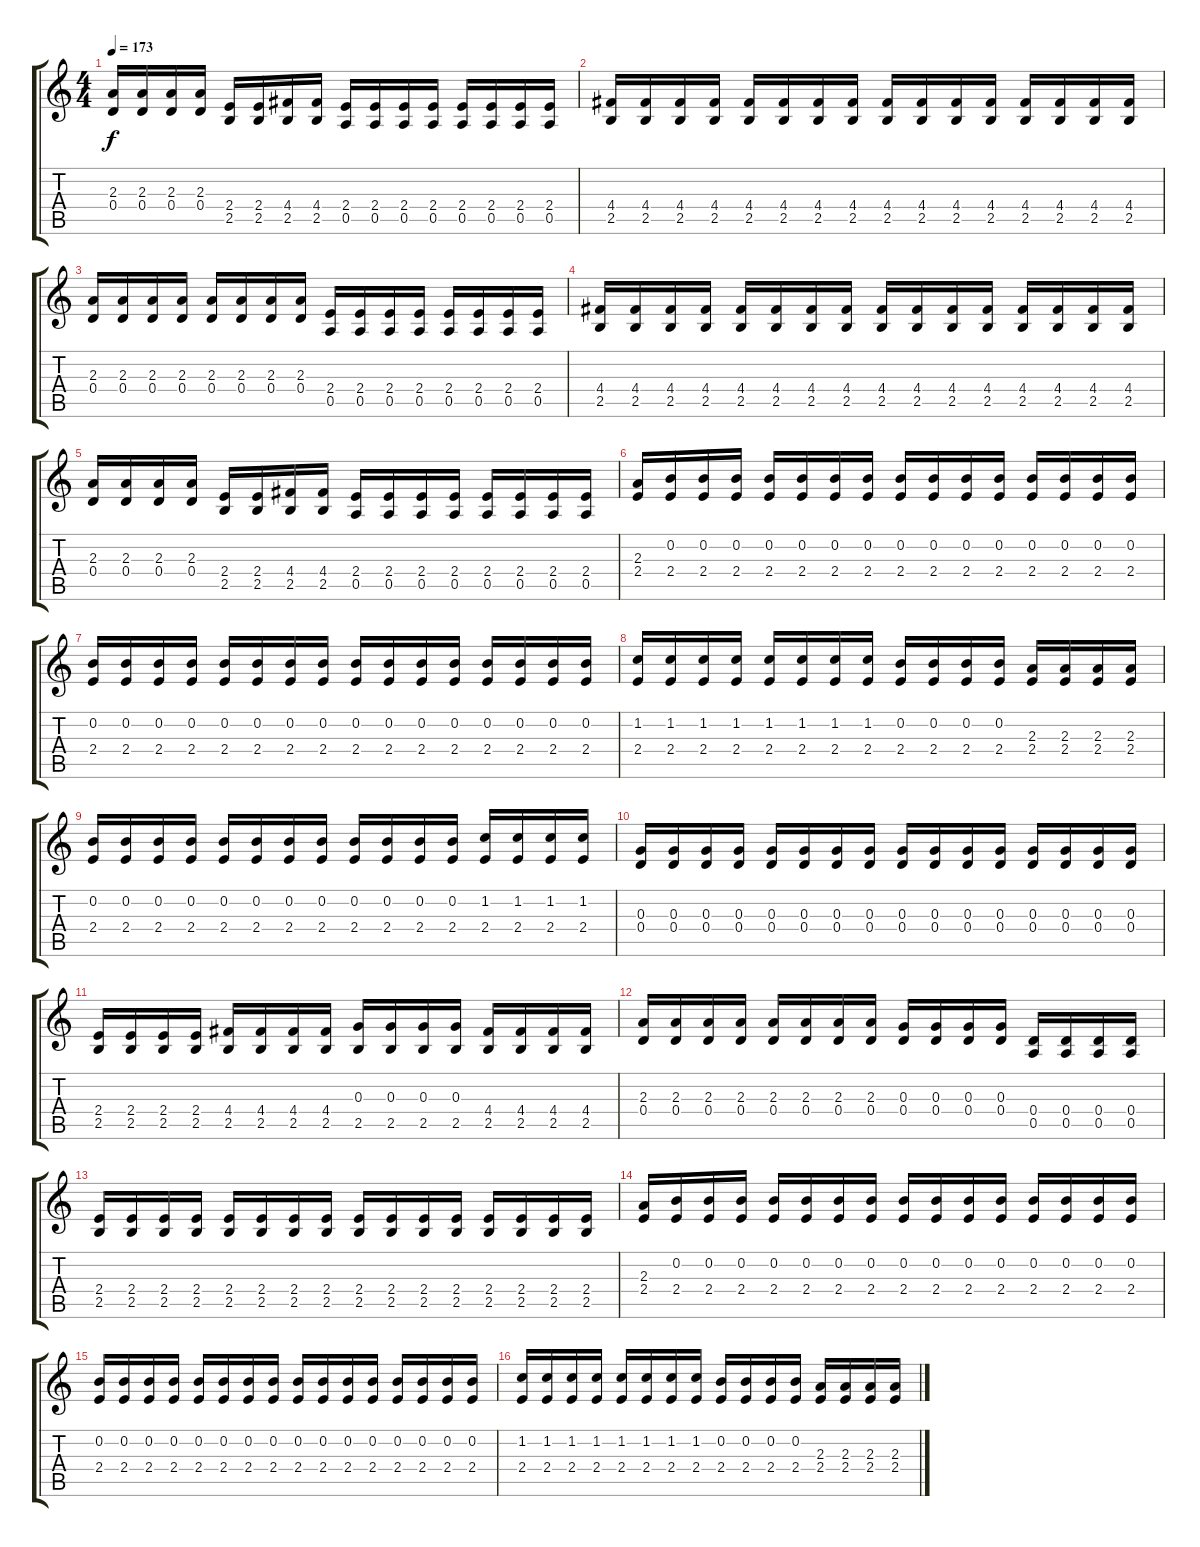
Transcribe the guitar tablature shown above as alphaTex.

\track "" {instrument distortionguitar}
\staff {score tabs}
\tuning (E4 B3 G3 D3 A2 E2) {hide}
\ts (4 4)
\tempo 173
\clef g2
\ks c
(2.3 0.4).16{dy f} (2.3 0.4).16 (2.3 0.4).16 (2.3 0.4).16 (2.4 2.5).16 (2.4 2.5).16 (4.4 2.5).16 (4.4 2.5).16 (2.4 0.5).16 (2.4 0.5).16 (2.4 0.5).16 (2.4 0.5).16 (2.4 0.5).16 (2.4 0.5).16 (2.4 0.5).16 (2.4 0.5).16 |
(4.4 2.5).16 (4.4 2.5).16 (4.4 2.5).16 (4.4 2.5).16 (4.4 2.5).16 (4.4 2.5).16 (4.4 2.5).16 (4.4 2.5).16 (4.4 2.5).16 (4.4 2.5).16 (4.4 2.5).16 (4.4 2.5).16 (4.4 2.5).16 (4.4 2.5).16 (4.4 2.5).16 (4.4 2.5).16 |
(2.3 0.4).16 (2.3 0.4).16 (2.3 0.4).16 (2.3 0.4).16 (2.3 0.4).16 (2.3 0.4).16 (2.3 0.4).16 (2.3 0.4).16 (2.4 0.5).16 (2.4 0.5).16 (2.4 0.5).16 (2.4 0.5).16 (2.4 0.5).16 (2.4 0.5).16 (2.4 0.5).16 (2.4 0.5).16 |
(4.4 2.5).16 (4.4 2.5).16 (4.4 2.5).16 (4.4 2.5).16 (4.4 2.5).16 (4.4 2.5).16 (4.4 2.5).16 (4.4 2.5).16 (4.4 2.5).16 (4.4 2.5).16 (4.4 2.5).16 (4.4 2.5).16 (4.4 2.5).16 (4.4 2.5).16 (4.4 2.5).16 (4.4 2.5).16 |
(2.3 0.4).16 (2.3 0.4).16 (2.3 0.4).16 (2.3 0.4).16 (2.4 2.5).16 (2.4 2.5).16 (4.4 2.5).16 (4.4 2.5).16 (2.4 0.5).16 (2.4 0.5).16 (2.4 0.5).16 (2.4 0.5).16 (2.4 0.5).16 (2.4 0.5).16 (2.4 0.5).16 (2.4 0.5).16 |
(2.3 2.4).16 (0.2 2.4).16 (0.2 2.4).16 (0.2 2.4).16 (0.2 2.4).16 (0.2 2.4).16 (0.2 2.4).16 (0.2 2.4).16 (0.2 2.4).16 (0.2 2.4).16 (0.2 2.4).16 (0.2 2.4).16 (0.2 2.4).16 (0.2 2.4).16 (0.2 2.4).16 (0.2 2.4).16 |
(0.2 2.4).16 (0.2 2.4).16 (0.2 2.4).16 (0.2 2.4).16 (0.2 2.4).16 (0.2 2.4).16 (0.2 2.4).16 (0.2 2.4).16 (0.2 2.4).16 (0.2 2.4).16 (0.2 2.4).16 (0.2 2.4).16 (0.2 2.4).16 (0.2 2.4).16 (0.2 2.4).16 (0.2 2.4).16 |
(1.2 2.4).16 (1.2 2.4).16 (1.2 2.4).16 (1.2 2.4).16 (1.2 2.4).16 (1.2 2.4).16 (1.2 2.4).16 (1.2 2.4).16 (0.2 2.4).16 (0.2 2.4).16 (0.2 2.4).16 (0.2 2.4).16 (2.3 2.4).16 (2.3 2.4).16 (2.3 2.4).16 (2.3 2.4).16 |
(0.2 2.4).16 (0.2 2.4).16 (0.2 2.4).16 (0.2 2.4).16 (0.2 2.4).16 (0.2 2.4).16 (0.2 2.4).16 (0.2 2.4).16 (0.2 2.4).16 (0.2 2.4).16 (0.2 2.4).16 (0.2 2.4).16 (1.2 2.4).16 (1.2 2.4).16 (1.2 2.4).16 (1.2 2.4).16 |
(0.3 0.4).16 (0.3 0.4).16 (0.3 0.4).16 (0.3 0.4).16 (0.3 0.4).16 (0.3 0.4).16 (0.3 0.4).16 (0.3 0.4).16 (0.3 0.4).16 (0.3 0.4).16 (0.3 0.4).16 (0.3 0.4).16 (0.3 0.4).16 (0.3 0.4).16 (0.3 0.4).16 (0.3 0.4).16 |
(2.4 2.5).16 (2.4 2.5).16 (2.4 2.5).16 (2.4 2.5).16 (4.4 2.5).16 (4.4 2.5).16 (4.4 2.5).16 (4.4 2.5).16 (0.3 2.5).16 (0.3 2.5).16 (0.3 2.5).16 (0.3 2.5).16 (4.4 2.5).16 (4.4 2.5).16 (4.4 2.5).16 (4.4 2.5).16 |
(2.3 0.4).16 (2.3 0.4).16 (2.3 0.4).16 (2.3 0.4).16 (2.3 0.4).16 (2.3 0.4).16 (2.3 0.4).16 (2.3 0.4).16 (0.3 0.4).16 (0.3 0.4).16 (0.3 0.4).16 (0.3 0.4).16 (0.4 0.5).16 (0.4 0.5).16 (0.4 0.5).16 (0.4 0.5).16 |
(2.4 2.5).16 (2.4 2.5).16 (2.4 2.5).16 (2.4 2.5).16 (2.4 2.5).16 (2.4 2.5).16 (2.4 2.5).16 (2.4 2.5).16 (2.4 2.5).16 (2.4 2.5).16 (2.4 2.5).16 (2.4 2.5).16 (2.4 2.5).16 (2.4 2.5).16 (2.4 2.5).16 (2.4 2.5).16 |
(2.3 2.4).16 (0.2 2.4).16 (0.2 2.4).16 (0.2 2.4).16 (0.2 2.4).16 (0.2 2.4).16 (0.2 2.4).16 (0.2 2.4).16 (0.2 2.4).16 (0.2 2.4).16 (0.2 2.4).16 (0.2 2.4).16 (0.2 2.4).16 (0.2 2.4).16 (0.2 2.4).16 (0.2 2.4).16 |
(0.2 2.4).16 (0.2 2.4).16 (0.2 2.4).16 (0.2 2.4).16 (0.2 2.4).16 (0.2 2.4).16 (0.2 2.4).16 (0.2 2.4).16 (0.2 2.4).16 (0.2 2.4).16 (0.2 2.4).16 (0.2 2.4).16 (0.2 2.4).16 (0.2 2.4).16 (0.2 2.4).16 (0.2 2.4).16 |
(1.2 2.4).16 (1.2 2.4).16 (1.2 2.4).16 (1.2 2.4).16 (1.2 2.4).16 (1.2 2.4).16 (1.2 2.4).16 (1.2 2.4).16 (0.2 2.4).16 (0.2 2.4).16 (0.2 2.4).16 (0.2 2.4).16 (2.3 2.4).16 (2.3 2.4).16 (2.3 2.4).16 (2.3 2.4).16
